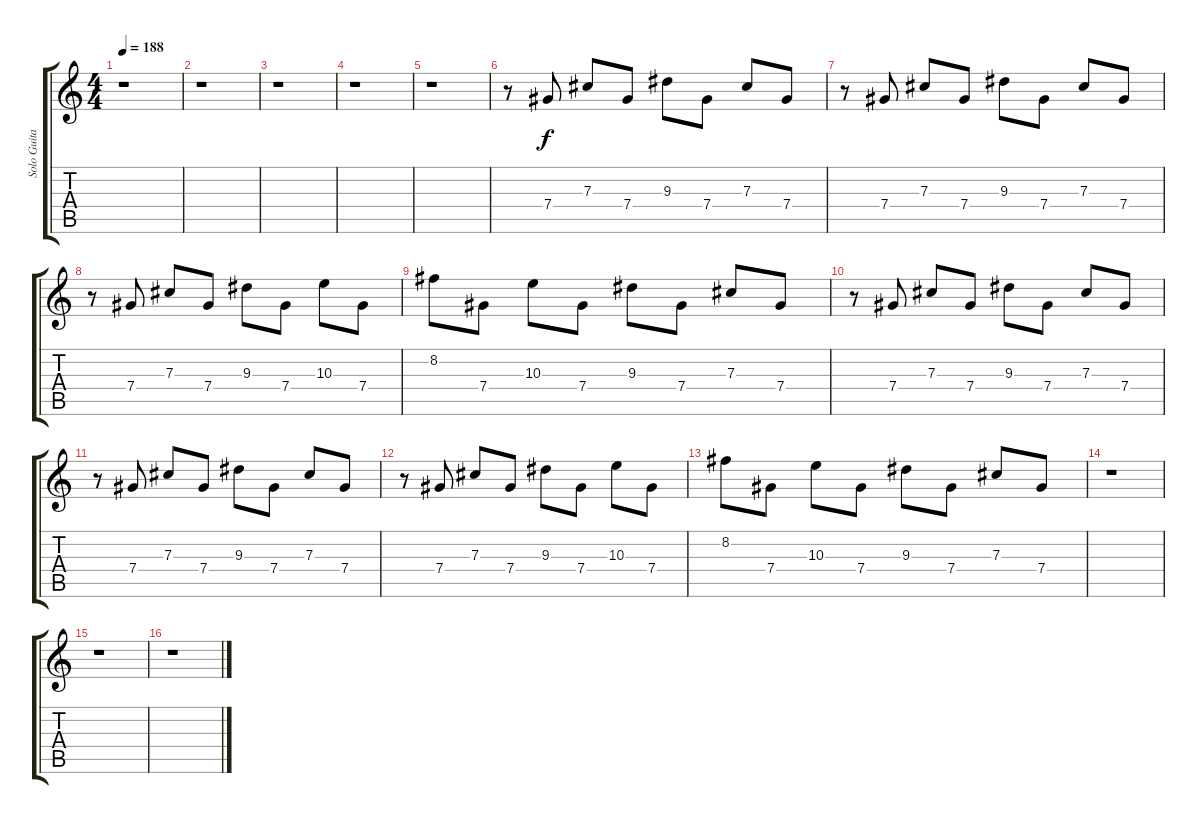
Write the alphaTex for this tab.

\track ("Solo Guitar" "Solo Guita") {instrument distortionguitar}
\staff {score tabs}
\tuning (Eb4 Bb3 Gb3 Db3 Ab2 Eb2) {hide}
\ts (4 4)
\tempo 188
\clef g2
\ks c
r.1{dy f} |
r.1 |
r.1 |
r.1 |
r.1 |
r.8 7.4.8 7.3.8 7.4.8 9.3.8 7.4.8 7.3.8 7.4.8 |
r.8 7.4.8 7.3.8 7.4.8 9.3.8 7.4.8 7.3.8 7.4.8 |
r.8 7.4.8 7.3.8 7.4.8 9.3.8 7.4.8 10.3.8 7.4.8 |
8.2.8 7.4.8 10.3.8 7.4.8 9.3.8 7.4.8 7.3.8 7.4.8 |
r.8 7.4.8 7.3.8 7.4.8 9.3.8 7.4.8 7.3.8 7.4.8 |
r.8 7.4.8 7.3.8 7.4.8 9.3.8 7.4.8 7.3.8 7.4.8 |
r.8 7.4.8 7.3.8 7.4.8 9.3.8 7.4.8 10.3.8 7.4.8 |
8.2.8 7.4.8 10.3.8 7.4.8 9.3.8 7.4.8 7.3.8 7.4.8 |
r.1 |
r.1 |
r.1
